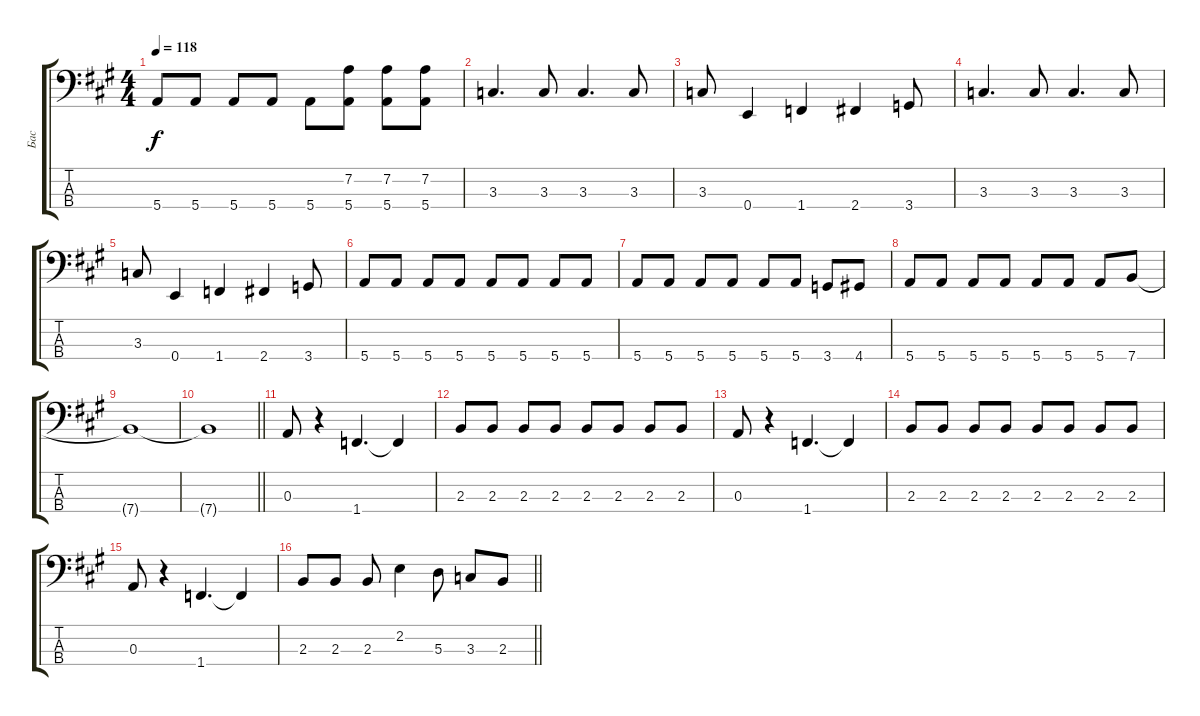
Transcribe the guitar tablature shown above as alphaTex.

\track ("Бас" "Бас") {instrument electricbassfinger}
\staff {score tabs}
\tuning (G2 D2 A1 E1) {hide}
\ts (4 4)
\tempo 118
\clef f4
\ks a
5.4.8{dy f} 5.4.8 5.4.8 5.4.8 5.4.8 (7.2 5.4).8 (7.2 5.4).8 (7.2 5.4).8 |
3.3.4{d} 3.3.8 3.3.4{d} 3.3.8 |
3.3.8 0.4.4 1.4.4 2.4.4 3.4.8 |
3.3.4{d} 3.3.8 3.3.4{d} 3.3.8 |
3.3.8 0.4.4 1.4.4 2.4.4 3.4.8 |
5.4.8 5.4.8 5.4.8 5.4.8 5.4.8 5.4.8 5.4.8 5.4.8 |
5.4.8 5.4.8 5.4.8 5.4.8 5.4.8 5.4.8 3.4.8 4.4.8 |
5.4.8 5.4.8 5.4.8 5.4.8 5.4.8 5.4.8 5.4.8 7.4.8 |
7.4{t}.1 |
\barLineRight lightlight
7.4{t}.1 |
0.3.8 r.4 1.4.4{d} 1.4{t}.4 |
2.3.8 2.3.8 2.3.8 2.3.8 2.3.8 2.3.8 2.3.8 2.3.8 |
0.3.8 r.4 1.4.4{d} 1.4{t}.4 |
2.3.8 2.3.8 2.3.8 2.3.8 2.3.8 2.3.8 2.3.8 2.3.8 |
0.3.8 r.4 1.4.4{d} 1.4{t}.4 |
\barLineRight lightlight
2.3.8 2.3.8 2.3.8 2.2.4 5.3.8 3.3.8 2.3.8
